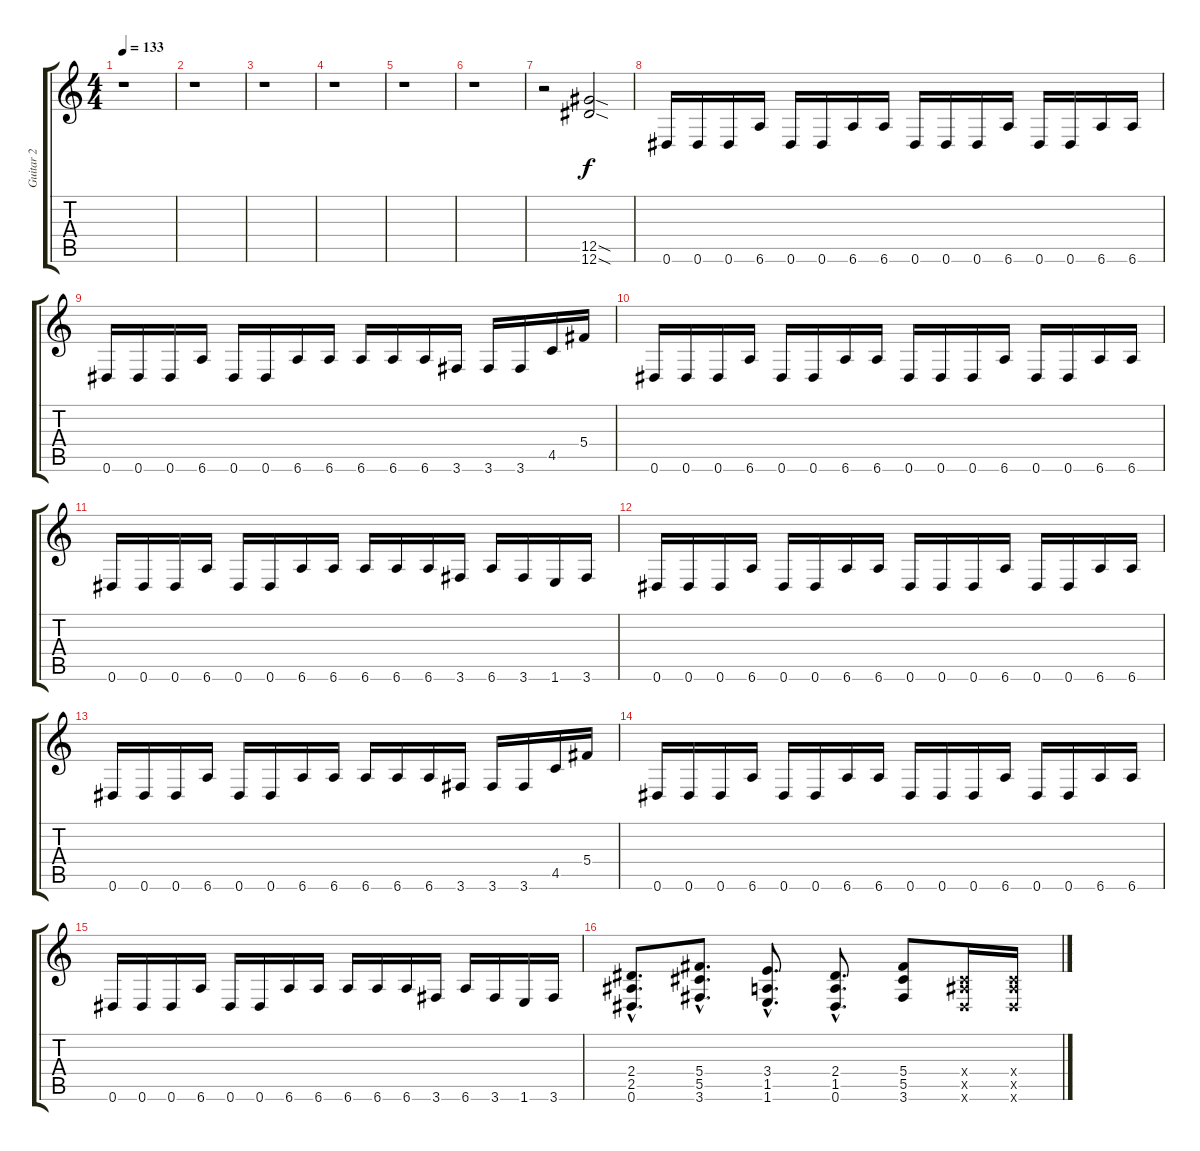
\track ("Guitar 2" "Guitar 2") {instrument distortionguitar}
\staff {score tabs}
\tuning (Eb4 Bb3 Gb3 Db3 Ab2 Eb2) {hide}
\ts (4 4)
\tempo 133
\clef g2
\ks c
r.1{dy f} |
r.1 |
r.1 |
r.1 |
r.1 |
r.1 |
r.2 (12.5{sod} 12.6{sod}).2 |
\section ("" "")
0.6.16 0.6.16 0.6.16 6.6.16 0.6.16 0.6.16 6.6.16 6.6.16 0.6.16 0.6.16 0.6.16 6.6.16 0.6.16 0.6.16 6.6.16 6.6.16 |
0.6.16 0.6.16 0.6.16 6.6.16 0.6.16 0.6.16 6.6.16 6.6.16 6.6.16 6.6.16 6.6.16 3.6.16 3.6.16 3.6.16 4.5.16 5.4.16 |
0.6.16 0.6.16 0.6.16 6.6.16 0.6.16 0.6.16 6.6.16 6.6.16 0.6.16 0.6.16 0.6.16 6.6.16 0.6.16 0.6.16 6.6.16 6.6.16 |
0.6.16 0.6.16 0.6.16 6.6.16 0.6.16 0.6.16 6.6.16 6.6.16 6.6.16 6.6.16 6.6.16 3.6.16 6.6.16 3.6.16 1.6.16 3.6.16 |
0.6.16 0.6.16 0.6.16 6.6.16 0.6.16 0.6.16 6.6.16 6.6.16 0.6.16 0.6.16 0.6.16 6.6.16 0.6.16 0.6.16 6.6.16 6.6.16 |
0.6.16 0.6.16 0.6.16 6.6.16 0.6.16 0.6.16 6.6.16 6.6.16 6.6.16 6.6.16 6.6.16 3.6.16 3.6.16 3.6.16 4.5.16 5.4.16 |
0.6.16 0.6.16 0.6.16 6.6.16 0.6.16 0.6.16 6.6.16 6.6.16 0.6.16 0.6.16 0.6.16 6.6.16 0.6.16 0.6.16 6.6.16 6.6.16 |
0.6.16 0.6.16 0.6.16 6.6.16 0.6.16 0.6.16 6.6.16 6.6.16 6.6.16 6.6.16 6.6.16 3.6.16 6.6.16 3.6.16 1.6.16 3.6.16 |
\section ("" "")
(2.4{hac} 2.5{hac} 0.6{hac}).8{d} (5.4{hac} 5.5{hac} 3.6{hac}).8{d} (3.4{hac} 1.5{hac} 1.6{hac}).8{d} (2.4{hac} 1.5{hac} 0.6{hac}).8{d} (5.4 5.5 3.6).8 (0.4{x} 2.5{x} 0.6{x}).16 (0.4{x} 2.5{x} 0.6{x}).16
